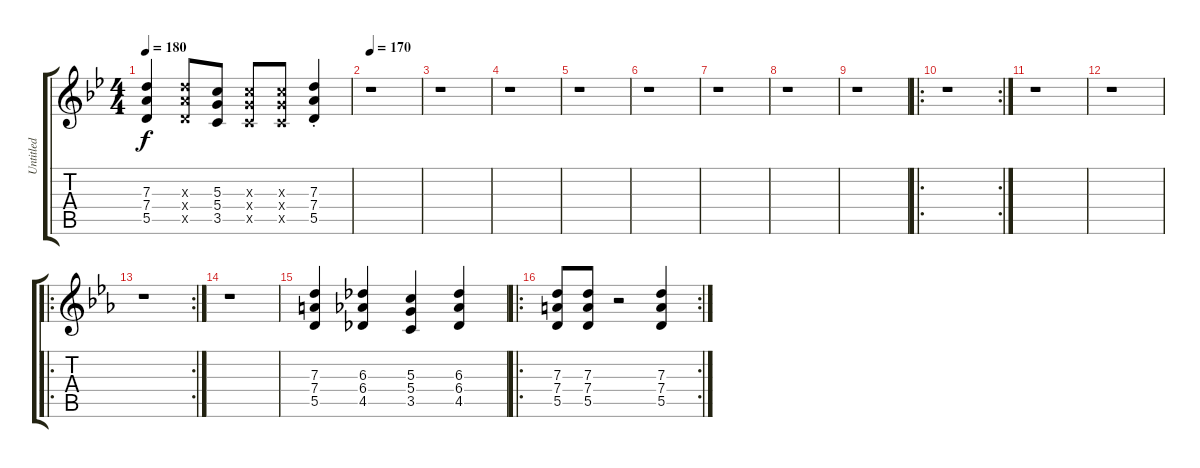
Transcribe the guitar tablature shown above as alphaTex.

\track ("Untitled" "Untitled") {instrument electricguitarjazz}
\staff {score tabs}
\tuning (E4 B3 G3 D3 A2 E2) {hide}
\ts (4 4)
\tempo 180
\clef g2
\ks bb
(7.3 7.4 5.5).4{dy f} (7.3{x} 7.4{x} 5.5{x}).8 (5.3 5.4 3.5).8 (5.3{x} 5.4{x} 3.5{x}).8 (5.3{x} 5.4{x} 3.5{x}).8 (7.3{st} 7.4{st} 5.5{st}).4 |
\tempo 170
r.1 |
r.1 |
r.1 |
r.1 |
r.1 |
r.1 |
r.1 |
r.1 |
\ro
\rc 2
r.1 |
r.1 |
r.1 |
\ro
\rc 2
\ks eb
r.1 |
r.1 |
(7.3 7.4 5.5).4 (6.3 6.4 4.5).4 (5.3 5.4 3.5).4 (6.3 6.4 4.5).4 |
\ro
\rc 2
(7.3 7.4 5.5).8 (7.3 7.4 5.5).8 r.2 (7.3 7.4 5.5).4
